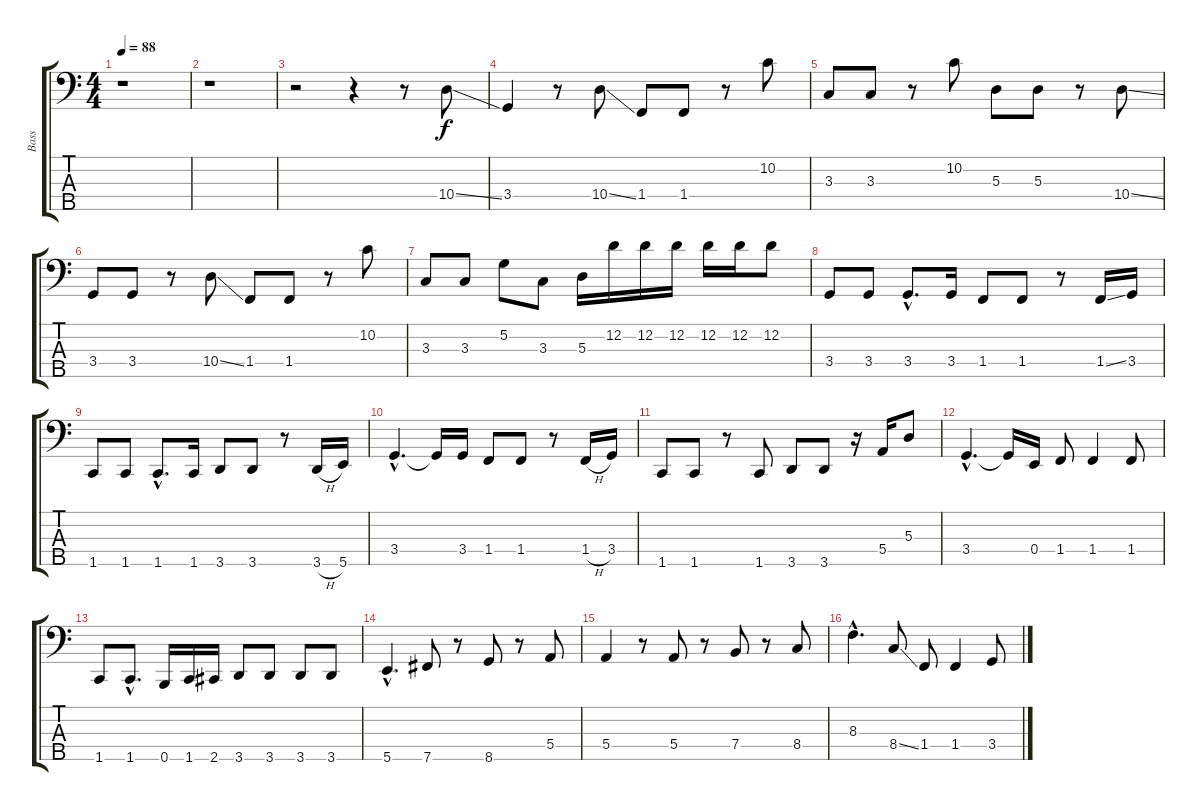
\track ("Bass" "Bass") {instrument electricbassfinger}
\staff {score tabs}
\tuning (G2 D2 A1 E1 B0) {hide}
\ts (4 4)
\tempo 88
\clef f4
\ks c
r.1{dy f} |
r.1 |
r.2 r.4 r.8 10.4{ss}.8 |
3.4.4 r.8 10.4{ss}.8 1.4.8 1.4.8 r.8 10.2.8 |
3.3.8 3.3.8 r.8 10.2.8 5.3.8 5.3.8 r.8 10.4{ss}.8 |
3.4.8 3.4.8 r.8 10.4{ss}.8 1.4.8 1.4.8 r.8 10.2.8 |
3.3.8 3.3.8 5.2.8 3.3.8 5.3.16 12.2.16 12.2.16 12.2.16 12.2.16 12.2.16 12.2.8 |
3.4.8 3.4.8 3.4{hac}.8{d} 3.4.16 1.4.8 1.4.8 r.8 1.4{ss}.16 3.4.16 |
1.5.8 1.5.8 1.5{hac}.8{d} 1.5.16 3.5.8 3.5.8 r.8 3.5{h}.16 5.5.16 |
3.4{hac}.4{d} 3.4{t}.16 3.4.16 1.4.8 1.4.8 r.8 1.4{h}.16 3.4.16 |
1.5.8 1.5.8 r.8 1.5.8 3.5.8 3.5.8 r.16 5.4.16 5.3.8 |
3.4{hac}.4{d} 3.4{t}.16 0.4.16 1.4.8 1.4.4 1.4.8 |
1.5.8 1.5{hac}.8{d} 0.5.16 1.5.16 2.5.16 3.5.8 3.5.8 3.5.8 3.5.8 |
5.5{hac}.4{d} 7.5.8 r.8 8.5.8 r.8 5.4.8 |
5.4.4 r.8 5.4.8 r.8 7.4.8 r.8 8.4.8 |
8.3{hac}.4{d} 8.4{ss}.8 1.4.8 1.4.4 3.4.8
